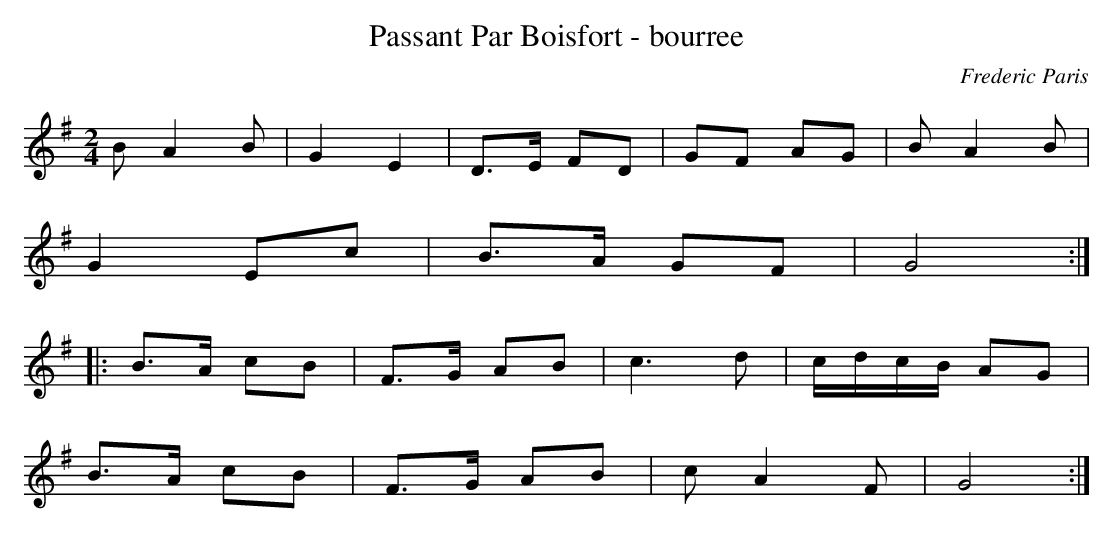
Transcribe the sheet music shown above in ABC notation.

X:1
T:Passant Par Boisfort - bourree
C: Frederic Paris
M:2/4
L:1/8
K:G
BA2B|G2 E2|D3/2E/2 FD|GF AG|BA2B|
G2 Ec|B3/2A/2 GF|G4:|
|:B3/2A/2 cB|F3/2G/2 AB|c3d|c/2d/2c/2B/2 AG|
B3/2A/2 cB|F3/2G/2 AB|cA2F|G4:|
